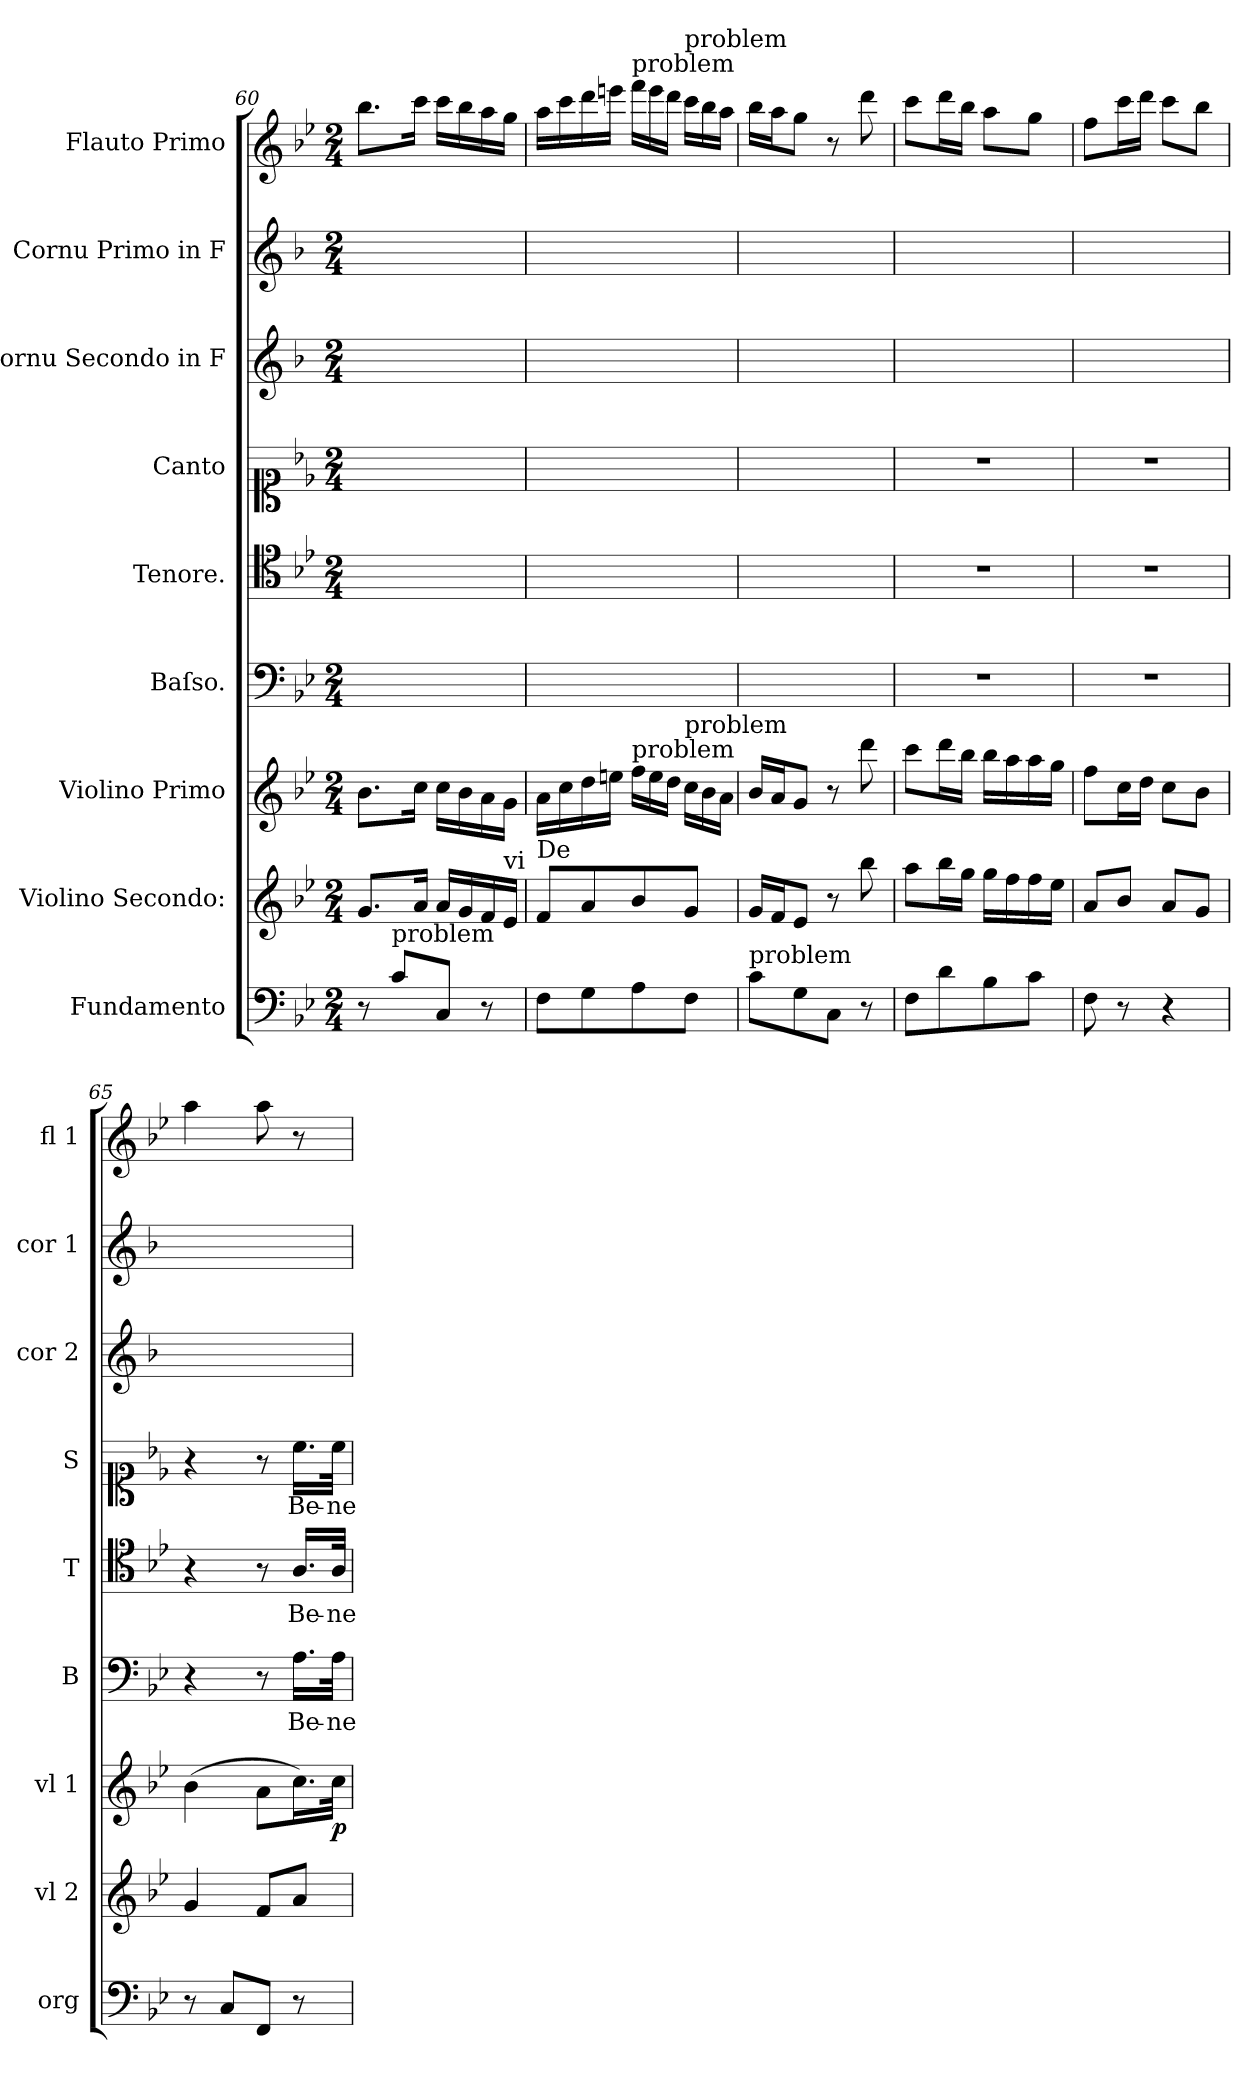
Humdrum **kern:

**kern	**kern	**kern	**dynam	**kern	**text	**kern	**text	**kern	**text	**kern	**kern	**kern
*part9	*part8	*part7	*part7	*part6	*part6	*part5	*part5	*part4	*part4	*part3	*part2	*part1
*staff9	*staff8	*staff7	*staff7	*staff6	*staff6	*staff5	*staff5	*staff4	*staff4	*staff3	*staff2	*staff1
*I"Fundamento	*I"Violino Secondo:	*I"Violino Primo	*	*I"Baſso.	*	*I"Tenore.	*	*I"Canto	*	*I"Cornu Secondo in F	*I"Cornu Primo in F	*I"Flauto Primo
*I'org	*I'vl 2	*I'vl 1	*	*I'B	*	*I'T	*	*I'S	*	*I'cor 2	*I'cor 1	*I'fl 1
*clefF4	*clefG2	*clefG2	*	*clefF4	*	*clefC4	*	*clefC1	*	*clefG2	*clefG2	*clefG2
*	*	*	*	*	*	*	*	*	*	*ITrd4c7	*ITrd4c7	*
*k[b-e-]	*k[b-e-]	*k[b-e-]	*	*k[b-e-]	*	*k[b-e-]	*	*k[b-e-]	*	*k[b-e-]	*k[b-e-]	*k[b-e-]
*M2/4	*M2/4	*M2/4	*	*M2/4	*	*M2/4	*	*M2/4	*	*M2/4	*M2/4	*M2/4
=60	=60	=60	=60	=60	=60	=60	=60	=60	=60	=60	=60	=60
8r	8.g/L	8.b-\L	.	2ryy	.	2ryy	.	2ryy	.	2ryy	2ryy	8.bb-\L
!LO:TX:a:t=problem	!	!	!	!	!	!	!	!	!	!	!	!
8c\L	.	.	.	.	.	.	.	.	.	.	.	.
.	16a/Jk	16cc\Jk	.	.	.	.	.	.	.	.	.	16ccc\Jk
8C/J	16a/LL	16cc\LL	.	.	.	.	.	.	.	.	.	16ccc\LL
.	16g/	16b-\	.	.	.	.	.	.	.	.	.	16bb-\
8r	16f/	16a\	.	.	.	.	.	.	.	.	.	16aa\
!	!LO:TX:a:t=vi	!	!	!	!	!	!	!	!	!	!	!
.	16e-/JJ	16g\JJ	.	.	.	.	.	.	.	.	.	16gg\JJ
=61	=61	=61	=61	=61	=61	=61	=61	=61	=61	=61	=61	=61
!	!LO:TX:a:t=De	!	!	!	!	!	!	!	!	!	!	!
8F\L	8f/L	16a\LL	.	2ryy	.	2ryy	.	2ryy	.	2ryy	2ryy	16aa\LL
.	.	16cc\	.	.	.	.	.	.	.	.	.	16ccc\
8G\	8a/	16dd\	.	.	.	.	.	.	.	.	.	16ddd\
.	.	16een\JJ	.	.	.	.	.	.	.	.	.	16eeen\JJ
*	*	*Xtuplet	*	*	*	*	*	*	*	*	*	*Xtuplet
!	!	!	!	!	!	!	!	!	!	!	!	!LO:TX:a:t=problem
!	!	!LO:TX:a:t=problem	!	!	!	!	!	!	!	!	!	!
8A\	8b-/	24ff\LL	.	.	.	.	.	.	.	.	.	24fff\LL
.	.	24ee\	.	.	.	.	.	.	.	.	.	24eee\
.	.	24dd\JJ	.	.	.	.	.	.	.	.	.	24ddd\JJ
!	!	!	!	!	!	!	!	!	!	!	!	!LO:TX:a:t=problem
!	!	!LO:TX:a:t=problem	!	!	!	!	!	!	!	!	!	!
8F\J	8g/J	24cc\LL	.	.	.	.	.	.	.	.	.	24ccc\LL
.	.	24b-\	.	.	.	.	.	.	.	.	.	24bb-\
.	.	24a\JJ	.	.	.	.	.	.	.	.	.	24aa\JJ
=62	=62	=62	=62	=62	=62	=62	=62	=62	=62	=62	=62	=62
!LO:TX:a:t=problem	!	!	!	!	!	!	!	!	!	!	!	!
8c\L	16g/LL	16b-/LL	.	2ryy	.	2ryy	.	2ryy	.	2ryy	2ryy	16bb-\LL
.	16f/J	16a/J	.	.	.	.	.	.	.	.	.	16aa\J
8G\	8e-/J	8g/J	.	.	.	.	.	.	.	.	.	8gg\J
8C/J	8r	8r	.	.	.	.	.	.	.	.	.	8r
8r	8bb-\	8ddd\	.	.	.	.	.	.	.	.	.	8ddd\
=63	=63	=63	=63	=63	=63	=63	=63	=63	=63	=63	=63	=63
8F\L	8aa\L	8ccc\L	.	2r	.	2r	.	2r	.	2ryy	2ryy	8ccc\L
8d\	16bb-\L	16ddd\L	.	.	.	.	.	.	.	.	.	16ddd\L
.	16gg\JJ	16bb-\JJ	.	.	.	.	.	.	.	.	.	16bb-\JJ
8B-\	16gg\LL	16bb-\LL	.	.	.	.	.	.	.	.	.	8aa\L
.	16ff\	16aa\	.	.	.	.	.	.	.	.	.	.
8c\J	16ff\	16aa\	.	.	.	.	.	.	.	.	.	8gg\J
.	16ee-\JJ	16gg\JJ	.	.	.	.	.	.	.	.	.	.
=64	=64	=64	=64	=64	=64	=64	=64	=64	=64	=64	=64	=64
8F\	8a/L	8ff\L	.	2r	.	2r	.	2r	.	2ryy	2ryy	8ff\L
8r	8b-/J	16cc\L	.	.	.	.	.	.	.	.	.	16ccc\L
.	.	16dd\JJ	.	.	.	.	.	.	.	.	.	16ddd\JJ
4r	8a/L	8cc\L	.	.	.	.	.	.	.	.	.	8ccc\L
.	8g/J	8b-\J	.	.	.	.	.	.	.	.	.	8bb-\J
=65	=65	=65	=65	=65	=65	=65	=65	=65	=65	=65	=65	=65
8r	4g/	(4b-\	.	4r	.	4r	.	4r	.	2ryy	2ryy	4aa\
8C/L	.	.	.	.	.	.	.	.	.	.	.	.
8FF/J	8f/L	8a\L	.	8r	.	8r	.	8r	.	.	.	8aa\
8r	8a/J	16.cc\L)	.	16.A\LL	Be-	16.A/LL	Be-	16.cc\LL	Be-	.	.	8r
.	.	32cc\JJk	p	32A\JJk	-ne-	32A/JJk	-ne-	32cc\JJk	-ne	.	.	.
=	=	=	=	=	=	=	=	=	=	=	=	=
*-	*-	*-	*-	*-	*-	*-	*-	*-	*-	*-	*-	*-
